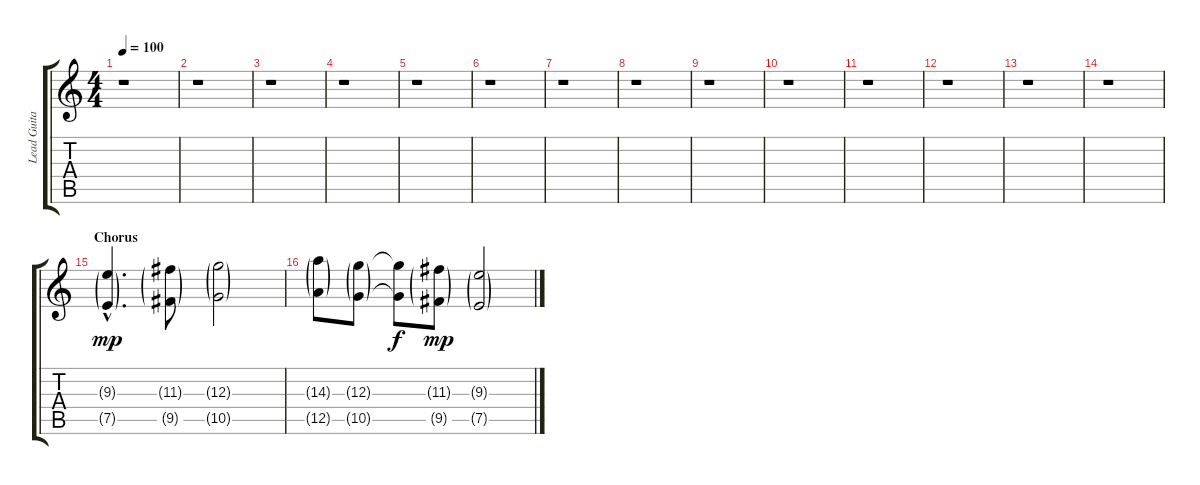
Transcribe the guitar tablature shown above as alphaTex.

\track ("Lead Guitar" "Lead Guita") {instrument distortionguitar}
\staff {score tabs}
\tuning (E4 B3 G3 D3 A2 E2) {hide}
\ts (4 4)
\tempo 100
\clef g2
\ks c
r.1{dy mp} |
r.1 |
r.1 |
r.1 |
r.1 |
r.1 |
r.1 |
r.1 |
r.1 |
r.1 |
r.1 |
r.1 |
r.1 |
r.1 |
\section ("" "Chorus")
(9.3{g hac} 7.5{g hac}).4{d} (11.3{g} 9.5{g}).8 (12.3{g} 10.5{g}).2 |
(14.3{g} 12.5{g}).8 (12.3{g} 10.5{g}).8 (12.3{t} 10.5{t}).8{dy f} (11.3{g} 9.5{g}).8{dy mp} (9.3{g} 7.5{g}).2
